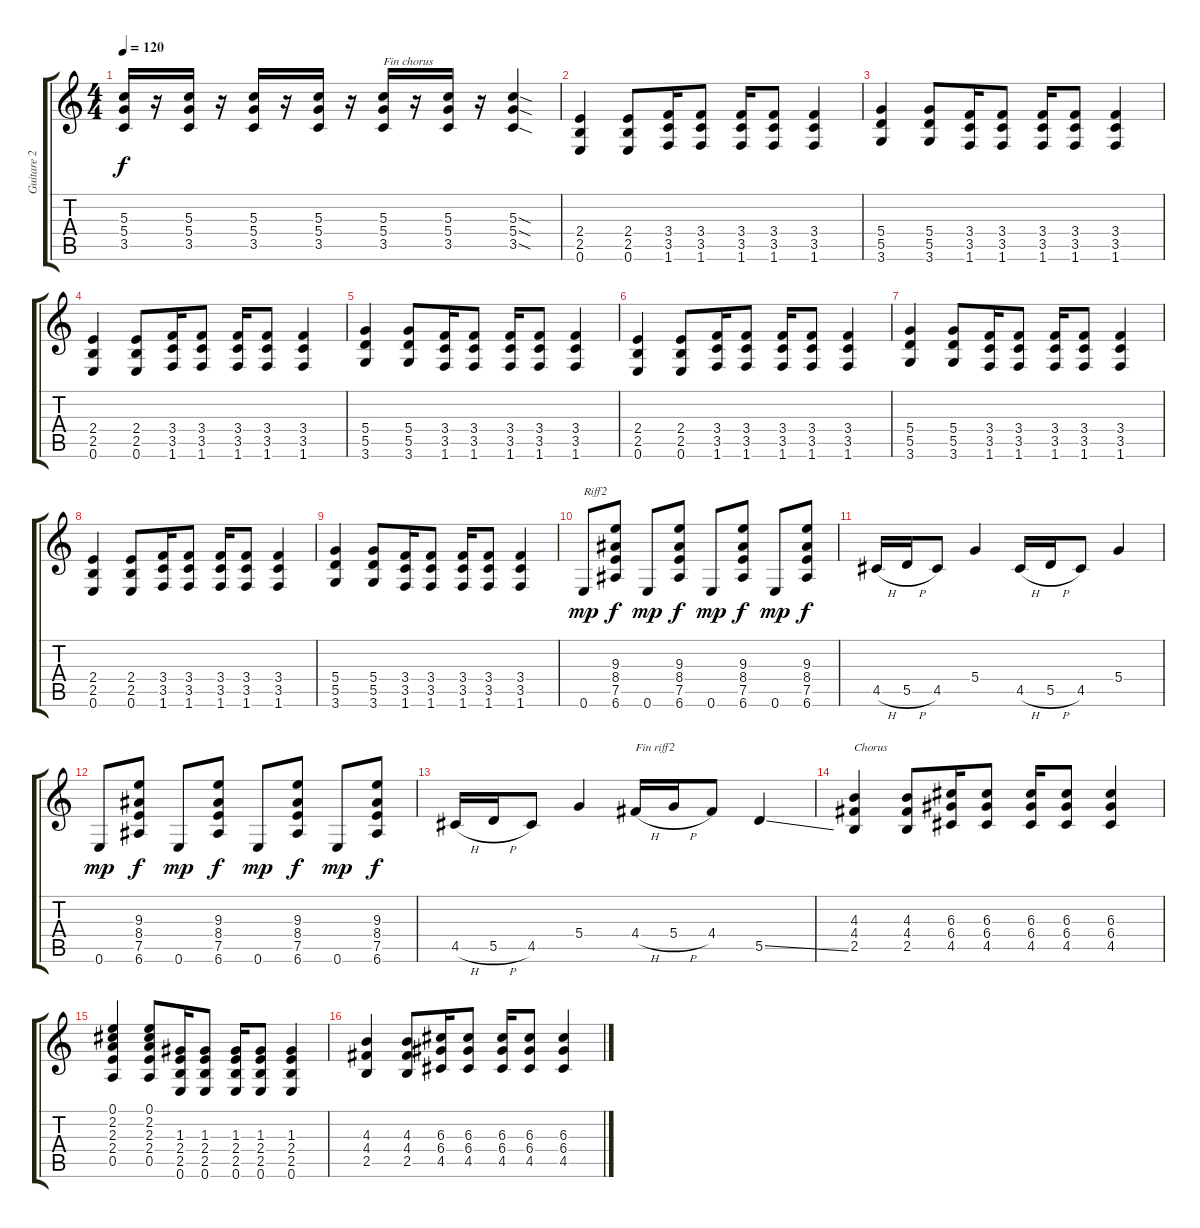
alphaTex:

\track ("Guitare 2" "Guitare 2") {instrument distortionguitar}
\staff {score tabs}
\tuning (E4 B3 G3 D3 A2 E2) {hide}
\ts (4 4)
\tempo 120
\clef g2
\ks c
(5.3 5.4 3.5).16{dy f} r.16 (5.3 5.4 3.5).16 r.16 (5.3 5.4 3.5).16 r.16 (5.3 5.4 3.5).16 r.16 (5.3 5.4 3.5).16{txt "Fin chorus"} r.16 (5.3 5.4 3.5).16 r.16 (5.3{sod} 5.4{sod} 3.5{sod}).4 |
(2.4 2.5 0.6).4 (2.4 2.5 0.6).8 (3.4 3.5 1.6).16 (3.4 3.5 1.6).8 (3.4 3.5 1.6).16 (3.4 3.5 1.6).8 (3.4 3.5 1.6).4 |
(5.4 5.5 3.6).4 (5.4 5.5 3.6).8 (3.4 3.5 1.6).16 (3.4 3.5 1.6).8 (3.4 3.5 1.6).16 (3.4 3.5 1.6).8 (3.4 3.5 1.6).4 |
(2.4 2.5 0.6).4 (2.4 2.5 0.6).8 (3.4 3.5 1.6).16 (3.4 3.5 1.6).8 (3.4 3.5 1.6).16 (3.4 3.5 1.6).8 (3.4 3.5 1.6).4 |
(5.4 5.5 3.6).4 (5.4 5.5 3.6).8 (3.4 3.5 1.6).16 (3.4 3.5 1.6).8 (3.4 3.5 1.6).16 (3.4 3.5 1.6).8 (3.4 3.5 1.6).4 |
(2.4 2.5 0.6).4 (2.4 2.5 0.6).8 (3.4 3.5 1.6).16 (3.4 3.5 1.6).8 (3.4 3.5 1.6).16 (3.4 3.5 1.6).8 (3.4 3.5 1.6).4 |
(5.4 5.5 3.6).4 (5.4 5.5 3.6).8 (3.4 3.5 1.6).16 (3.4 3.5 1.6).8 (3.4 3.5 1.6).16 (3.4 3.5 1.6).8 (3.4 3.5 1.6).4 |
(2.4 2.5 0.6).4 (2.4 2.5 0.6).8 (3.4 3.5 1.6).16 (3.4 3.5 1.6).8 (3.4 3.5 1.6).16 (3.4 3.5 1.6).8 (3.4 3.5 1.6).4 |
(5.4 5.5 3.6).4 (5.4 5.5 3.6).8 (3.4 3.5 1.6).16 (3.4 3.5 1.6).8 (3.4 3.5 1.6).16 (3.4 3.5 1.6).8 (3.4 3.5 1.6).4 |
0.6.8{txt "Riff2" dy mp} (9.3 8.4 7.5 6.6).8{dy f} 0.6.8{dy mp} (9.3 8.4 7.5 6.6).8{dy f} 0.6.8{dy mp} (9.3 8.4 7.5 6.6).8{dy f} 0.6.8{dy mp} (9.3 8.4 7.5 6.6).8{dy f} |
4.5{h}.16 5.5{h}.16 4.5.8 5.4.4 4.5{h}.16 5.5{h}.16 4.5.8 5.4.4 |
0.6.8{dy mp} (9.3 8.4 7.5 6.6).8{dy f} 0.6.8{dy mp} (9.3 8.4 7.5 6.6).8{dy f} 0.6.8{dy mp} (9.3 8.4 7.5 6.6).8{dy f} 0.6.8{dy mp} (9.3 8.4 7.5 6.6).8{dy f} |
4.5{h}.16 5.5{h}.16 4.5.8 5.4.4 4.4{h}.16{txt "Fin riff2"} 5.4{h}.16 4.4.8 5.5{ss}.4 |
(4.3 4.4 2.5).4{txt "Chorus"} (4.3 4.4 2.5).8 (6.3 6.4 4.5).16 (6.3 6.4 4.5).8 (6.3 6.4 4.5).16 (6.3 6.4 4.5).8 (6.3 6.4 4.5).4 |
(0.1 2.2 2.3 2.4 0.5).4 (0.1 2.2 2.3 2.4 0.5).8 (1.3 2.4 2.5 0.6).16 (1.3 2.4 2.5 0.6).8 (1.3 2.4 2.5 0.6).16 (1.3 2.4 2.5 0.6).8 (1.3 2.4 2.5 0.6).4 |
(4.3 4.4 2.5).4 (4.3 4.4 2.5).8 (6.3 6.4 4.5).16 (6.3 6.4 4.5).8 (6.3 6.4 4.5).16 (6.3 6.4 4.5).8 (6.3 6.4 4.5).4
